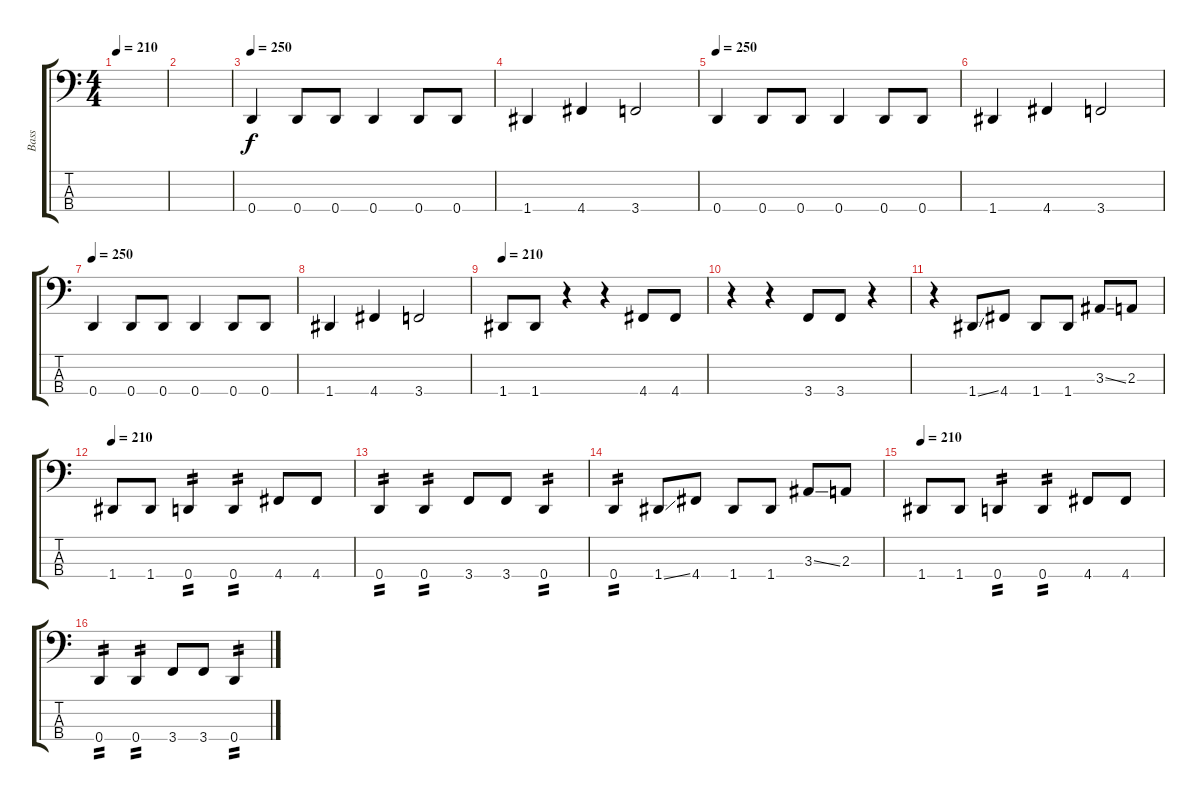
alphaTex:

\track ("Bass" "Bass") {instrument electricbasspick}
\staff {score tabs}
\tuning (F2 C2 G1 D1) {hide}
\ts (4 4)
\tempo 210
\tempo 250
\tempo 210
\clef f4
\ks c
|
|
\tempo 250
0.4.4 0.4.8 0.4.8 0.4.4 0.4.8 0.4.8 |
1.4.4 4.4.4 3.4.2 |
\tempo 250
0.4.4 0.4.8 0.4.8 0.4.4 0.4.8 0.4.8 |
1.4.4 4.4.4 3.4.2 |
\tempo 250
0.4.4 0.4.8 0.4.8 0.4.4 0.4.8 0.4.8 |
1.4.4 4.4.4 3.4.2 |
\tempo 210
1.4.8 1.4.8 r.4 r.4 4.4.8 4.4.8 |
r.4 r.4 3.4.8 3.4.8 r.4 |
r.4 1.4{ss}.8 4.4.8 1.4.8 1.4.8 3.3{ss}.8 2.3.8 |
\tempo 210
1.4.8 1.4.8 0.4.4{tp 2} 0.4.4{tp 2} 4.4.8 4.4.8 |
0.4.4{tp 2} 0.4.4{tp 2} 3.4.8 3.4.8 0.4.4{tp 2} |
0.4.4{tp 2} 1.4{ss}.8 4.4.8 1.4.8 1.4.8 3.3{ss}.8 2.3.8 |
\tempo 210
1.4.8 1.4.8 0.4.4{tp 2} 0.4.4{tp 2} 4.4.8 4.4.8 |
0.4.4{tp 2} 0.4.4{tp 2} 3.4.8 3.4.8 0.4.4{tp 2}
